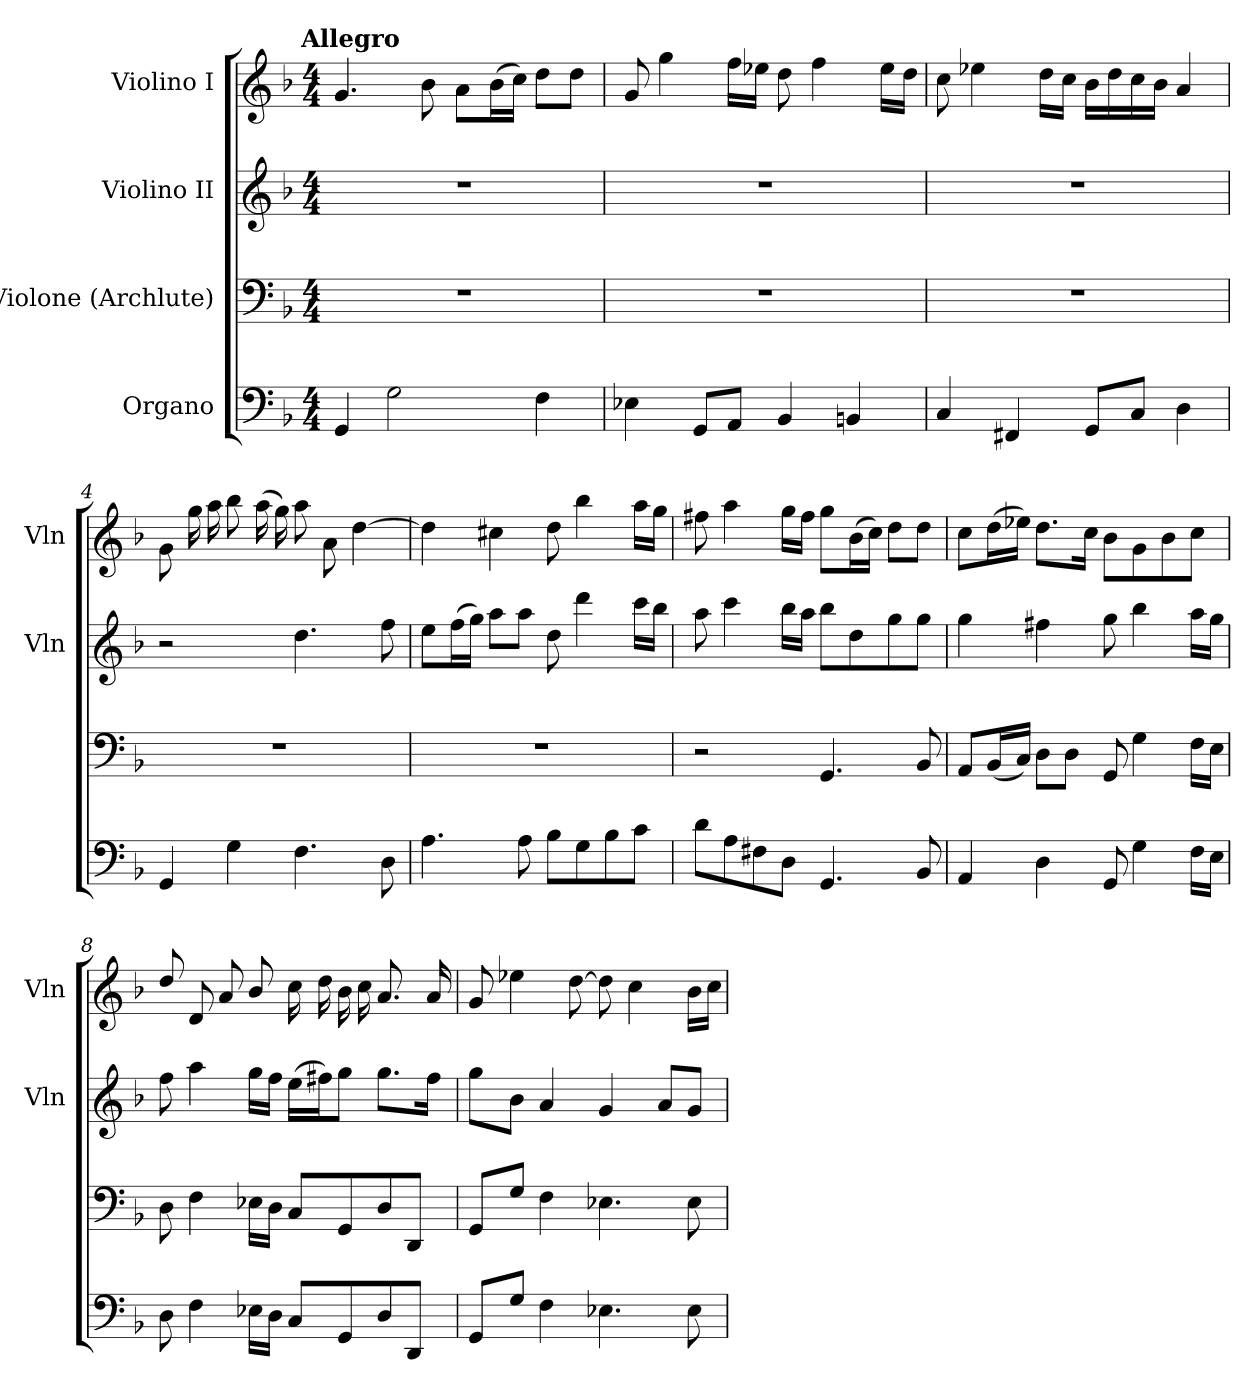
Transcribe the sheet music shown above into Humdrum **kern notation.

**kern	**kern	**kern	**kern
*part4	*part3	*part2	*part1
*staff4	*staff3	*staff2	*staff1
*I"Organo	*I"Violone (Archlute)	*I"Violino II	*I"Violino I
*	*	*I'Vln	*I'Vln
*clefF4	*clefF4	*clefG2	*clefG2
*k[b-]	*k[b-]	*k[b-]	*k[b-]
!!LO:TX:omd:t=Allegro
*M4/4	*M4/4	*M4/4	*M4/4
*MM72	*MM72	*MM72	*MM72
=1	=1	=1	=1
4GG/	1r	1r	4.g/
2G\	.	.	.
.	.	.	8b-\
.	.	.	8a\L
.	.	.	(16b-\L
.	.	.	16cc\JJ)
4F\	.	.	8dd\L
.	.	.	8dd\J
=2	=2	=2	=2
4E-X\	1r	1r	8g/
.	.	.	4gg\
8GG/L	.	.	.
8AA/J	.	.	16ff\LL
.	.	.	16ee-X\JJ
4BB-/	.	.	8dd\
.	.	.	4ff\
4BBn/	.	.	.
.	.	.	16ee-\LL
.	.	.	16dd\JJ
=3	=3	=3	=3
4C/	1r	1r	8cc\
.	.	.	4ee-X\
4FF#X/	.	.	.
.	.	.	16dd\LL
.	.	.	16cc\JJ
8GG/L	.	.	16b-\LL
.	.	.	16dd\
8C/J	.	.	16cc\
.	.	.	16b-\JJ
4D\	.	.	4a/
=4	=4	=4	=4
4GG/	1r	2r	8g\
.	.	.	16gg\
.	.	.	16aa\
4G\	.	.	8bb-\
.	.	.	(16aa\
.	.	.	16gg\)
4.F\	.	4.dd\	8aa\
.	.	.	8a\
.	.	.	[4dd\
8D\	.	8ff\	.
=5	=5	=5	=5
4.A\	1r	8ee\L	4dd\]
.	.	(16ff\L	.
.	.	16gg\JJ)	.
.	.	8aa\L	4cc#X\
8A\	.	8aa\J	.
8B-\L	.	8dd\	8dd\
8G\	.	4ddd\	4bb-\
8B-\	.	.	.
8c\J	.	16ccc\LL	16aa\LL
.	.	16bb-\JJ	16gg\JJ
=6	=6	=6	=6
8d\L	2r	8aa\	8ff#X\
8A\	.	4ccc\	4aa\
8F#X\	.	.	.
8D\J	.	16bb-\LL	16gg\LL
.	.	16aa\JJ	16ff#\JJ
4.GG/	4.GG/	8bb-\L	8gg\L
.	.	8dd\	(16b-\L
.	.	.	16cc\JJ)
.	.	8gg\	8dd\L
8BB-/	8BB-/	8gg\J	8dd\J
=7	=7	=7	=7
4AA/	8AA/L	4gg\	8cc\L
.	(16BB-/L	.	(16dd\L
.	16C/JJ)	.	16ee-X\JJ)
4D\	8D\L	4ff#X\	8.dd\L
.	8D\J	.	.
.	.	.	16cc\Jk
8GG/	8GG/	8gg\	8b-\L
4G\	4G\	4bb-\	8g\
.	.	.	8b-\
16F\LL	16F\LL	16aa\LL	8cc\J
16E\JJ	16E\JJ	16gg\JJ	.
=8	=8	=8	=8
8D\	8D\	8ff\	8dd/
4F\	4F\	4aa\	8d/
.	.	.	8a/
16E-X\LL	16E-X\LL	16gg\LL	8b-/
16D\JJ	16D\JJ	16ff\JJ	.
8C/L	8C/L	(16ee\LL	16cc\
.	.	16ff#X\J)	16dd\
8GG/	8GG/	8gg\J	16b-\
.	.	.	16cc\
8D/	8D/	8.gg\L	8.a/
8DD/J	8DD/J	.	.
.	.	16ff#\Jk	16a/
=9	=9	=9	=9
8GG/L	8GG/L	8gg\L	8g/
8G/J	8G/J	8b-\J	4ee-X\
4F\	4F\	4a/	.
.	.	.	[8dd\
4.E-X\	4.E-X\	4g/	8dd\]
.	.	.	4cc\
.	.	8a/L	.
8E-\	8E-\	8g/J	16b-\LL
.	.	.	16cc\JJ
=	=	=	=
*-	*-	*-	*-
